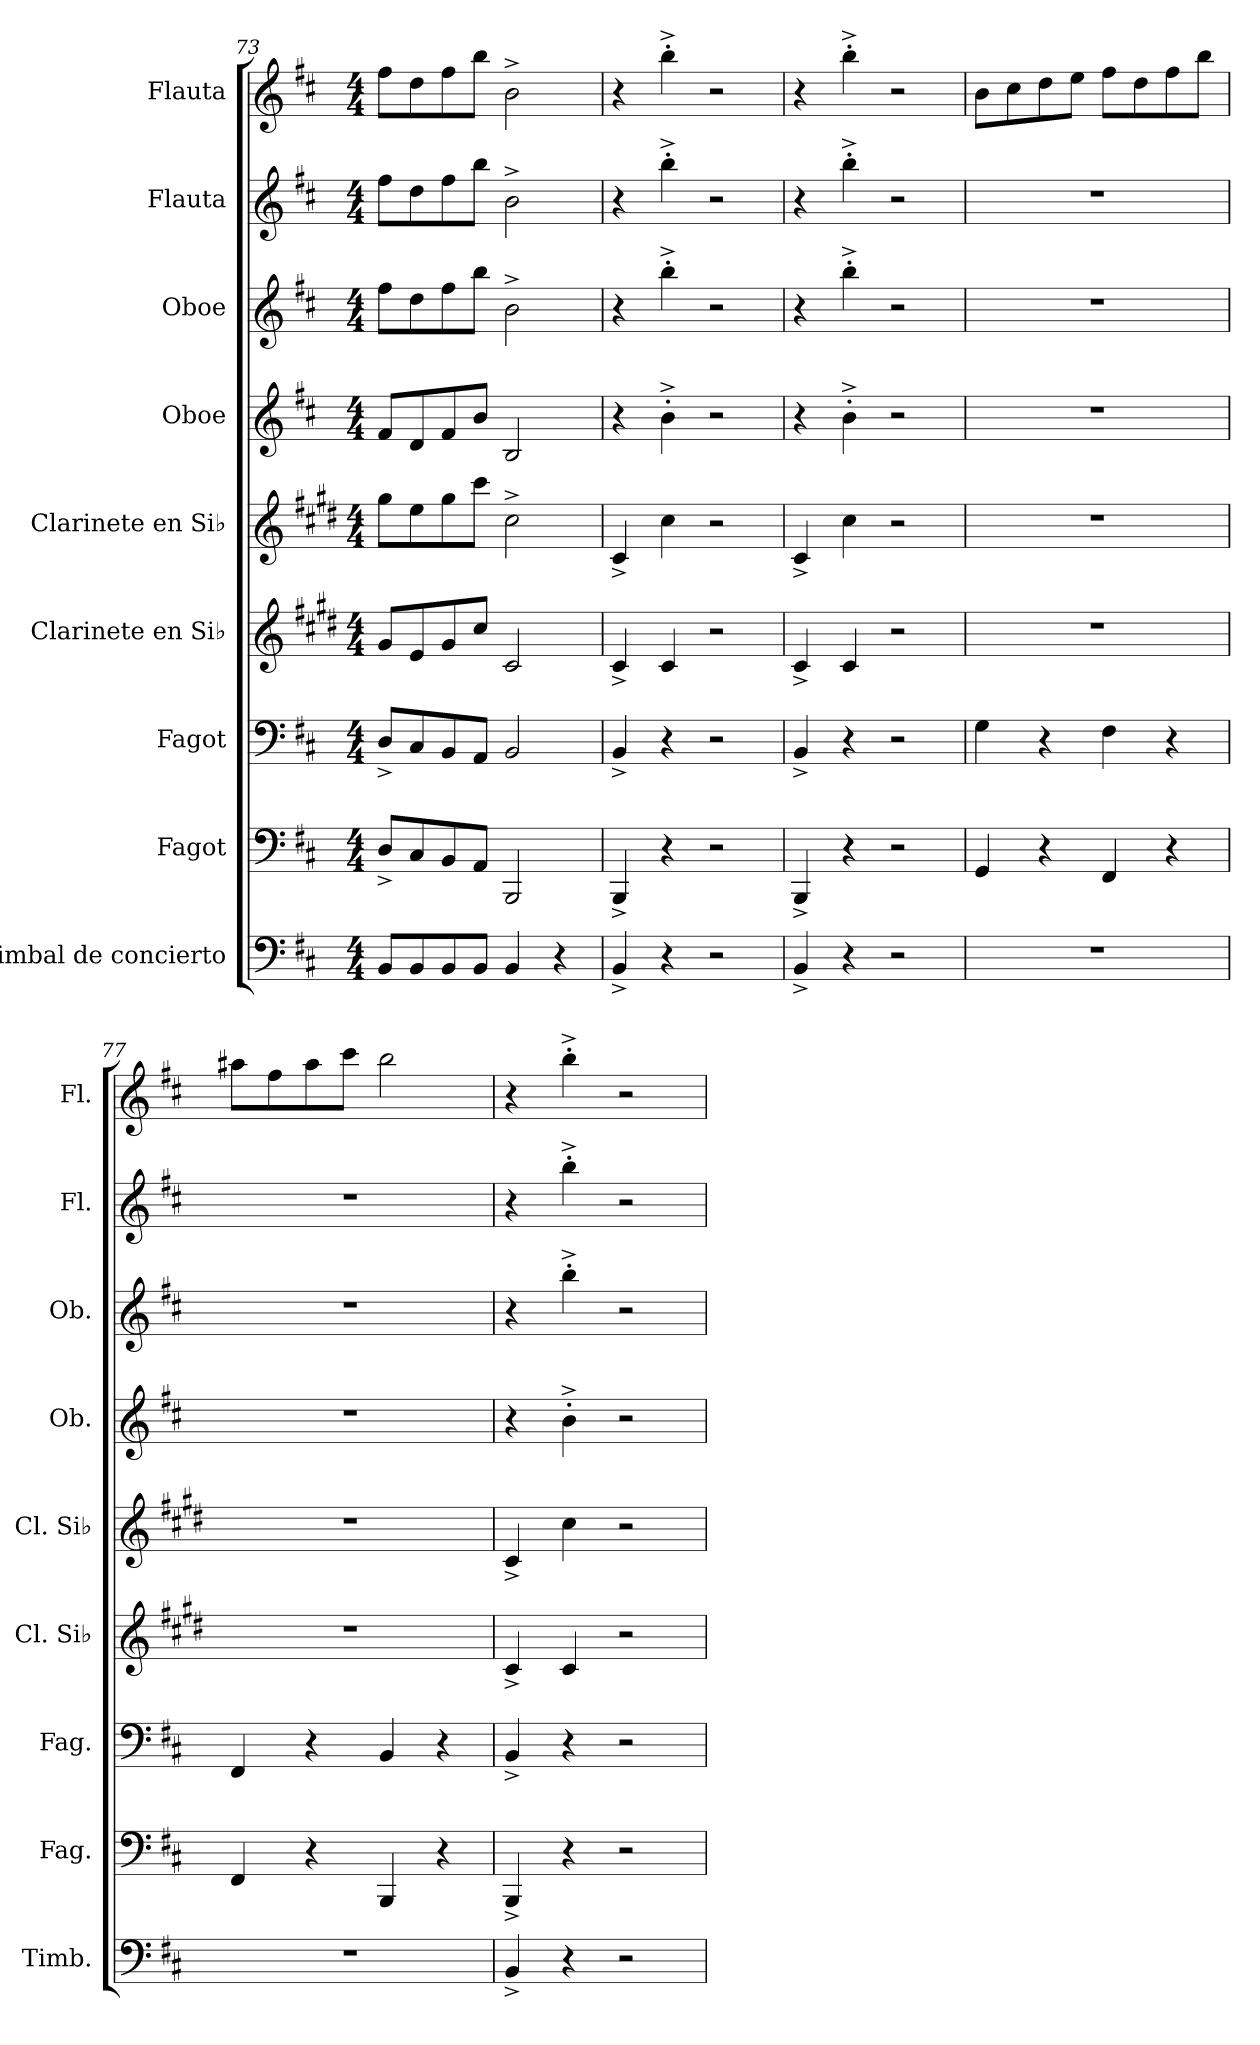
**kern	**kern	**kern	**kern	**kern	**kern	**kern	**kern	**kern
*part9	*part8	*part7	*part6	*part5	*part4	*part3	*part2	*part1
*staff9	*staff8	*staff7	*staff6	*staff5	*staff4	*staff3	*staff2	*staff1
*I"Timbal de concierto	*I"Fagot	*I"Fagot	*I"Clarinete en Si♭	*I"Clarinete en Si♭	*I"Oboe	*I"Oboe	*I"Flauta	*I"Flauta
*I'Timb.	*I'Fag.	*I'Fag.	*I'Cl. Si♭	*I'Cl. Si♭	*I'Ob.	*I'Ob.	*I'Fl.	*I'Fl.
*clefF4	*clefF4	*clefF4	*clefG2	*clefG2	*clefG2	*clefG2	*clefG2	*clefG2
*	*	*	*ITrd1c2	*ITrd1c2	*	*	*	*
*k[f#c#]	*k[f#c#]	*k[f#c#]	*k[f#c#]	*k[f#c#]	*k[f#c#]	*k[f#c#]	*k[f#c#]	*k[f#c#]
*M4/4	*M4/4	*M4/4	*M4/4	*M4/4	*M4/4	*M4/4	*M4/4	*M4/4
=73	=73	=73	=73	=73	=73	=73	=73	=73
8BB/L	8D^/L	8D^/L	8f#/L	8ff#\L	8f#/L	8ff#\L	8ff#\L	8ff#\L
8BB/	8C#/	8C#/	8d/	8dd\	8d/	8dd\	8dd\	8dd\
8BB/	8BB/	8BB/	8f#/	8ff#\	8f#/	8ff#\	8ff#\	8ff#\
8BB/J	8AA/J	8AA/J	8b/J	8bb\J	8b/J	8bb\J	8bb\J	8bb\J
4BB/	2BBB/	2BB/	2B/	2b^\	2B/	2b^\	2b^\	2b^\
4r	.	.	.	.	.	.	.	.
=74	=74	=74	=74	=74	=74	=74	=74	=74
*	*	*	*	*	*	*	*	*MM220
4BB^/	4BBB^/	4BB^/	4B^/	4B^/	4r	4r	4r	4r
4r	4r	4r	4B/	4b\	4b'^\	4bb'^\	4bb'^\	4bb'^\
2r	2r	2r	2r	2r	2r	2r	2r	2r
!!LO:PB:g=z
=75	=75	=75	=75	=75	=75	=75	=75	=75
4BB^/	4BBB^/	4BB^/	4B^/	4B^/	4r	4r	4r	4r
4r	4r	4r	4B/	4b\	4b'^\	4bb'^\	4bb'^\	4bb'^\
2r	2r	2r	2r	2r	2r	2r	2r	2r
=76	=76	=76	=76	=76	=76	=76	=76	=76
1r	4GG/	4G\	1r	1r	1r	1r	1r	8b\L
.	.	.	.	.	.	.	.	8cc#\
.	4r	4r	.	.	.	.	.	8dd\
.	.	.	.	.	.	.	.	8ee\J
.	4FF#/	4F#\	.	.	.	.	.	8ff#\L
.	.	.	.	.	.	.	.	8dd\
.	4r	4r	.	.	.	.	.	8ff#\
.	.	.	.	.	.	.	.	8bb\J
=77	=77	=77	=77	=77	=77	=77	=77	=77
1r	4FF#/	4FF#/	1r	1r	1r	1r	1r	8aa#X\L
.	.	.	.	.	.	.	.	8ff#\
.	4r	4r	.	.	.	.	.	8aa#\
.	.	.	.	.	.	.	.	8ccc#\J
.	4BBB/	4BB/	.	.	.	.	.	2bb\
.	4r	4r	.	.	.	.	.	.
=78	=78	=78	=78	=78	=78	=78	=78	=78
4BB^/	4BBB^/	4BB^/	4B^/	4B^/	4r	4r	4r	4r
4r	4r	4r	4B/	4b\	4b'^\	4bb'^\	4bb'^\	4bb'^\
2r	2r	2r	2r	2r	2r	2r	2r	2r
=	=	=	=	=	=	=	=	=
*-	*-	*-	*-	*-	*-	*-	*-	*-
